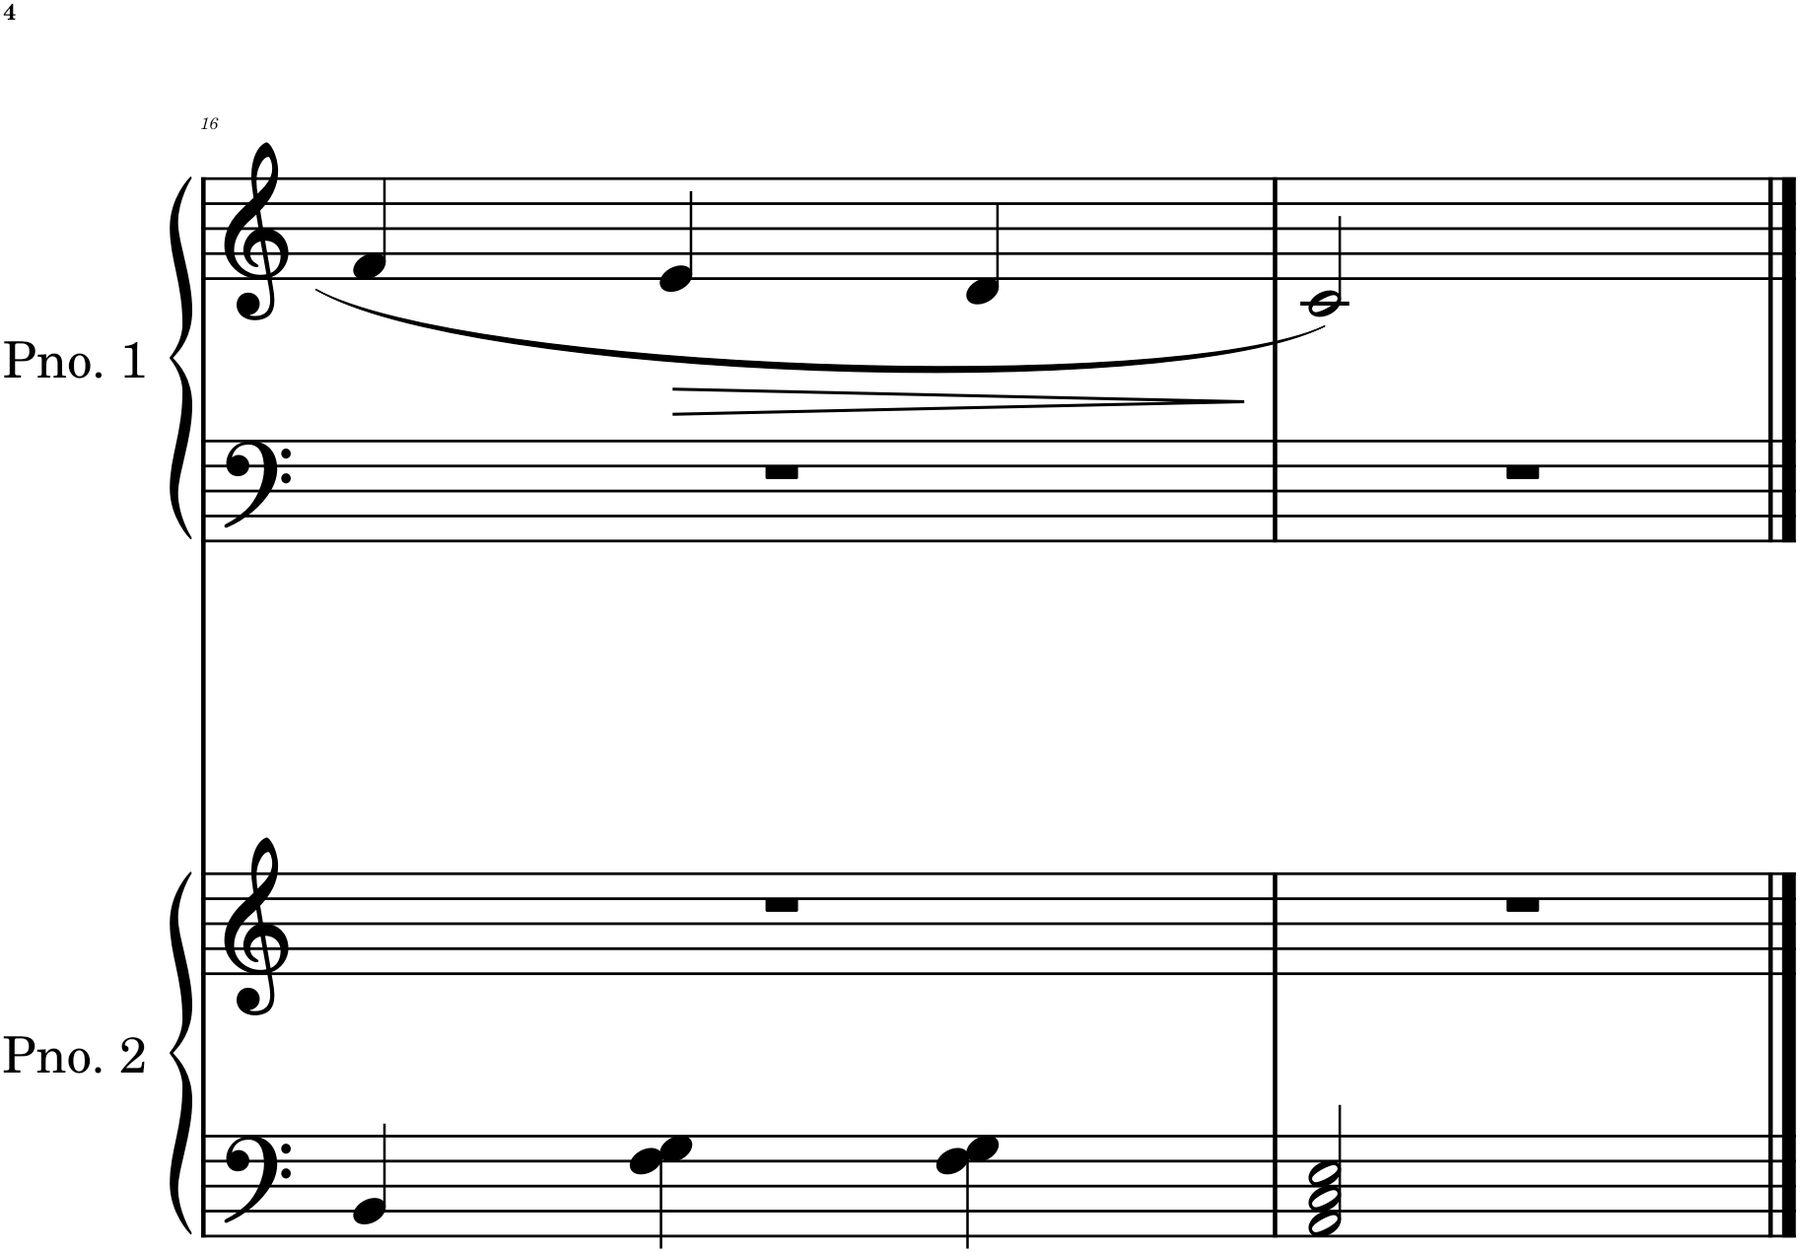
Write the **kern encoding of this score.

**kern	**kern	**kern	**kern	**dynam
*part2	*part2	*part1	*part1	*part1
*staff4	*staff3	*staff2	*staff1	*staff1/2
*I"Piano 2	*	*I"Piano 1	*	*
*I'Pno. 2	*	*I'Pno. 1	*	*
!!LO:PB:g=z
*clefF4	*clefG2	*clefF4	*clefG2	*
*k[]	*k[]	*k[]	*k[]	*
*M3/4	*M3/4	*M3/4	*M3/4	*
=16	=16	=16	=16	=16
4BB/	2.r	2.r	4f/	.
!	!	!	!	!LO:HP:b
4F\ 4G\	.	.	4e/	>
4F\ 4G\	.	.	4d/	.
.	.	.	.	]
=17	=17	=17	=17	=17
2AA/ 2C/ 2E/	2.r	2.r	2c/	.
4ryy	.	.	4ryy	.
==	==	==	==	==
*-	*-	*-	*-	*-
